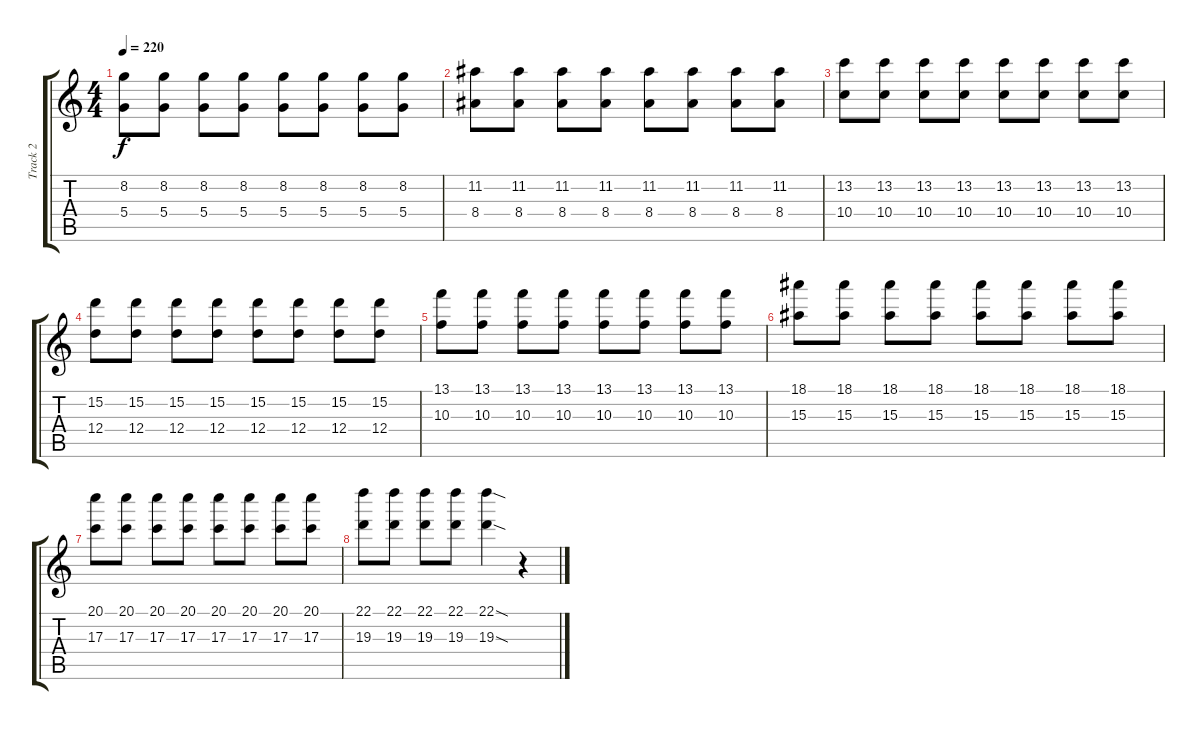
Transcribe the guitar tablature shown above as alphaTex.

\track ("Track 2" "Track 2") {instrument distortionguitar}
\staff {score tabs}
\tuning (E4 B3 G3 D3 A2 E2) {hide}
\ts (4 4)
\tempo 220
\clef g2
\ks c
(8.2 5.4).8{dy f} (8.2 5.4).8 (8.2 5.4).8 (8.2 5.4).8 (8.2 5.4).8 (8.2 5.4).8 (8.2 5.4).8 (8.2 5.4).8 |
(11.2 8.4).8 (11.2 8.4).8 (11.2 8.4).8 (11.2 8.4).8 (11.2 8.4).8 (11.2 8.4).8 (11.2 8.4).8 (11.2 8.4).8 |
(13.2 10.4).8 (13.2 10.4).8 (13.2 10.4).8 (13.2 10.4).8 (13.2 10.4).8 (13.2 10.4).8 (13.2 10.4).8 (13.2 10.4).8 |
(15.2 12.4).8 (15.2 12.4).8 (15.2 12.4).8 (15.2 12.4).8 (15.2 12.4).8 (15.2 12.4).8 (15.2 12.4).8 (15.2 12.4).8 |
(13.1 10.3).8 (13.1 10.3).8 (13.1 10.3).8 (13.1 10.3).8 (13.1 10.3).8 (13.1 10.3).8 (13.1 10.3).8 (13.1 10.3).8 |
(18.1 15.3).8 (18.1 15.3).8 (18.1 15.3).8 (18.1 15.3).8 (18.1 15.3).8 (18.1 15.3).8 (18.1 15.3).8 (18.1 15.3).8 |
(20.1 17.3).8 (20.1 17.3).8 (20.1 17.3).8 (20.1 17.3).8 (20.1 17.3).8 (20.1 17.3).8 (20.1 17.3).8 (20.1 17.3).8 |
(22.1 19.3).8 (22.1 19.3).8 (22.1 19.3).8 (22.1 19.3).8 (22.1{sod} 19.3{sod}).4 r.4
